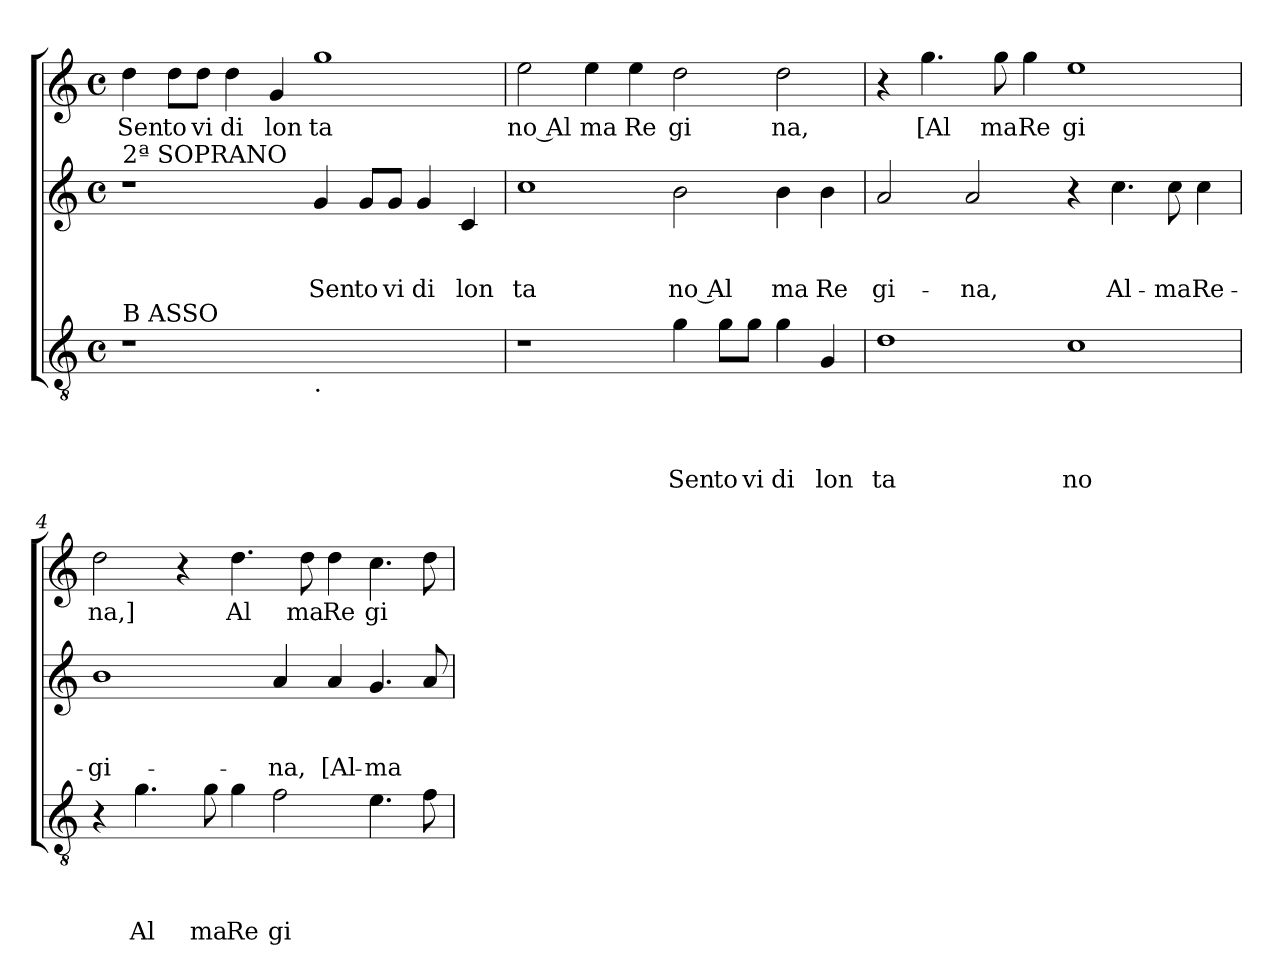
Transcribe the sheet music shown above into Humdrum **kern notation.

**kern	**text	**text	**text	**text	**kern	**text	**text	**text	**kern	**text
*part3	*part3	*part3	*part3	*part3	*part2	*part2	*part2	*part2	*part1	*part1
*staff3	*staff3	*staff3	*staff3	*staff3	*staff2	*staff2	*staff2	*staff2	*staff1	*staff1
*clefGv2	*	*	*	*	*clefG2	*	*	*	*clefG2	*
*k[]	*	*	*	*	*k[]	*	*	*	*k[]	*
*C:	*	*	*	*	*C:	*	*	*	*C:	*
*M4/4	*	*	*	*	*M4/4	*	*	*	*M4/4	*
*met(c)	*	*	*	*	*met(c)	*	*	*	*met(c)	*
=1	=1	=1	=1	=1	=1	=1	=1	=1	=1	=1
!	!	!	!	!	!LO:TX:a:t=2ª SOPRANO	!	!	!	!	!
!LO:TX:a:t=B ASSO	!	!	!	!	!	!	!	!	!	!
!	!	!	!	!	!	!	!	!	!	!LO:LY:b
1r	.	.	.	.	1r	.	.	.	4dd\	Sen
!	!	!	!	!	!	!	!	!	!	!LO:LY:b
.	.	.	.	.	.	.	.	.	8dd\L	to
!	!	!	!	!	!	!	!	!	!	!LO:LY:b
.	.	.	.	.	.	.	.	.	8dd\J	vi
!	!	!	!	!	!	!	!	!	!	!LO:LY:b
.	.	.	.	.	.	.	.	.	4dd\	di
!	!	!	!	!	!	!	!	!	!	!LO:LY:b
.	.	.	.	.	.	.	.	.	4g/	lon
!LO:TX:b:t=.	!	!	!	!	!	!	!	!	!	!
!	!	!	!	!	!	!	!	!LO:LY:b	!	!LO:LY:b
1ryy	.	.	.	.	4g/	.	.	Sen	1gg	ta
!	!	!	!	!	!	!	!	!LO:LY:b	!	!
.	.	.	.	.	8g/L	.	.	to	.	.
!	!	!	!	!	!	!	!	!LO:LY:b	!	!
.	.	.	.	.	8g/J	.	.	vi	.	.
!	!	!	!	!	!	!	!	!LO:LY:b	!	!
.	.	.	.	.	4g/	.	.	di	.	.
!	!	!	!	!	!	!	!	!LO:LY:b	!	!
.	.	.	.	.	4c/	.	.	lon	.	.
=2	=2	=2	=2	=2	=2	=2	=2	=2	=2	=2
!	!	!	!	!	!	!	!	!LO:LY:b	!	!LO:LY:b:rj
1r	.	.	.	.	1cc	.	.	ta	2ee\	no Al
!	!	!	!	!	!	!	!	!	!	!LO:LY:b
.	.	.	.	.	.	.	.	.	4ee\	ma
!	!	!	!	!	!	!	!	!	!	!LO:LY:b
.	.	.	.	.	.	.	.	.	4ee\	Re
!	!	!	!	!LO:LY:b	!	!	!	!LO:LY:b:rj	!	!LO:LY:b
4g\	.	.	.	Sen	2b\	.	.	no Al	2dd\	gi
!	!	!	!	!LO:LY:b	!	!	!	!	!	!
8g\L	.	.	.	to	.	.	.	.	.	.
!	!	!	!	!LO:LY:b	!	!	!	!	!	!
8g\J	.	.	.	vi	.	.	.	.	.	.
!	!	!	!	!LO:LY:b	!	!	!	!LO:LY:b	!	!LO:LY:b
4g\	.	.	.	di	4b\	.	.	ma	2dd\	na,
!	!	!	!	!LO:LY:b	!	!	!	!LO:LY:b	!	!
4G/	.	.	.	lon	4b\	.	.	Re	.	.
!!LO:LB:g=z
=3	=3	=3	=3	=3	=3	=3	=3	=3	=3	=3
!	!	!	!	!LO:LY:b	!	!	!	!LO:LY:b	!	!
1d	.	.	.	ta	2a/	.	.	gi-	4r	.
!	!	!	!	!	!	!	!	!	!	!LO:LY:b
.	.	.	.	.	.	.	.	.	4.gg\	[Al
!	!	!	!	!	!	!	!	!LO:LY:b	!	!
.	.	.	.	.	2a/	.	.	-na,	.	.
!	!	!	!	!	!	!	!	!	!	!LO:LY:b
.	.	.	.	.	.	.	.	.	8gg\	ma
!	!	!	!	!	!	!	!	!	!	!LO:LY:b
.	.	.	.	.	.	.	.	.	4gg\	Re
!	!	!	!	!LO:LY:b	!	!	!	!	!	!LO:LY:b
1c	.	.	.	no	4r	.	.	.	1ee	gi
!	!	!	!	!	!	!	!	!LO:LY:b	!	!
.	.	.	.	.	4.cc\	.	.	Al-	.	.
!	!	!	!	!	!	!	!	!LO:LY:b	!	!
.	.	.	.	.	8cc\	.	.	-ma	.	.
!	!	!	!	!	!	!	!	!LO:LY:b	!	!
.	.	.	.	.	4cc\	.	.	Re-	.	.
=4	=4	=4	=4	=4	=4	=4	=4	=4	=4	=4
!	!	!	!	!	!	!	!	!LO:LY:b	!	!LO:LY:b
4r	.	.	.	.	1b	.	.	-gi-	2dd\	na,]
!	!	!	!	!LO:LY:b	!	!	!	!	!	!
4.g\	.	.	.	Al	.	.	.	.	.	.
.	.	.	.	.	.	.	.	.	4r	.
!	!	!	!	!LO:LY:b	!	!	!	!	!	!
8g\	.	.	.	ma	.	.	.	.	.	.
!	!	!	!	!LO:LY:b	!	!	!	!	!	!LO:LY:b
4g\	.	.	.	Re	.	.	.	.	4.dd\	Al
!	!	!	!	!LO:LY:b	!	!	!	!LO:LY:b	!	!
2f\	.	.	.	gi	4a/	.	.	-na,	.	.
!	!	!	!	!	!	!	!	!	!	!LO:LY:b
.	.	.	.	.	.	.	.	.	8dd\	ma
!	!	!	!	!	!	!	!	!LO:LY:b	!	!LO:LY:b
.	.	.	.	.	4a/	.	.	[Al-	4dd\	Re
!	!	!	!	!	!	!	!	!LO:LY:b	!	!LO:LY:b
4.e\	.	.	.	.	4.g/	.	.	-ma	4.cc\	gi
8f\	.	.	.	.	8a/	.	.	.	8dd\	.
=	=	=	=	=	=	=	=	=	=	=
*-	*-	*-	*-	*-	*-	*-	*-	*-	*-	*-
